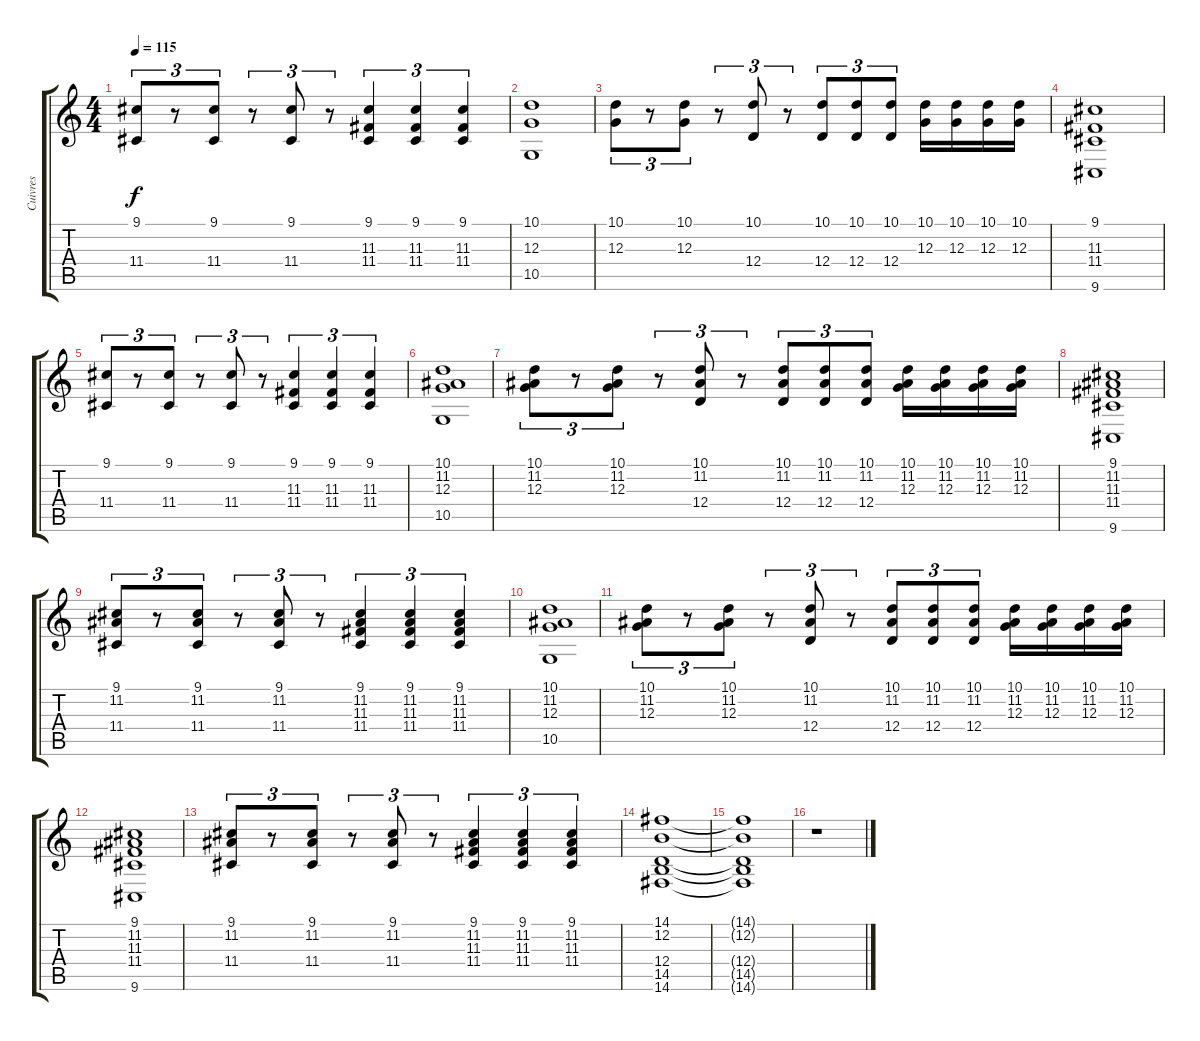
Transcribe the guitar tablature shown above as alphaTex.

\track ("Cuivres" "Cuivres") {instrument brasssection}
\staff {score tabs}
\tuning (E4 B3 G3 D3 A2 E2) {hide}
\ts (4 4)
\tempo 115
\clef g2
\ks c
(9.1 11.4).8{tu (3 2) dy f} r.8{tu (3 2)} (9.1 11.4).8{tu (3 2)} r.8{tu (3 2)} (9.1 11.4).8{tu (3 2)} r.8{tu (3 2)} (9.1 11.3 11.4).4{tu (3 2)} (9.1 11.3 11.4).4{tu (3 2)} (9.1 11.3 11.4).4{tu (3 2)} |
(10.1 12.3 10.5).1 |
(10.1 12.3).8{tu (3 2)} r.8{tu (3 2)} (10.1 12.3).8{tu (3 2)} r.8{tu (3 2)} (10.1 12.4).8{tu (3 2)} r.8{tu (3 2)} (10.1 12.4).8{tu (3 2)} (10.1 12.4).8{tu (3 2)} (10.1 12.4).8{tu (3 2)} (10.1 12.3).16 (10.1 12.3).16 (10.1 12.3).16 (10.1 12.3).16 |
(9.1 11.3 11.4 9.6).1 |
(9.1 11.4).8{tu (3 2)} r.8{tu (3 2)} (9.1 11.4).8{tu (3 2)} r.8{tu (3 2)} (9.1 11.4).8{tu (3 2)} r.8{tu (3 2)} (9.1 11.3 11.4).4{tu (3 2)} (9.1 11.3 11.4).4{tu (3 2)} (9.1 11.3 11.4).4{tu (3 2)} |
\section ("" "")
(10.1 11.2 12.3 10.5).1 |
(10.1 11.2 12.3).8{tu (3 2)} r.8{tu (3 2)} (10.1 11.2 12.3).8{tu (3 2)} r.8{tu (3 2)} (10.1 11.2 12.4).8{tu (3 2)} r.8{tu (3 2)} (10.1 11.2 12.4).8{tu (3 2)} (10.1 11.2 12.4).8{tu (3 2)} (10.1 11.2 12.4).8{tu (3 2)} (10.1 11.2 12.3).16 (10.1 11.2 12.3).16 (10.1 11.2 12.3).16 (10.1 11.2 12.3).16 |
(9.1 11.2 11.3 11.4 9.6).1 |
(9.1 11.2 11.4).8{tu (3 2)} r.8{tu (3 2)} (9.1 11.2 11.4).8{tu (3 2)} r.8{tu (3 2)} (9.1 11.2 11.4).8{tu (3 2)} r.8{tu (3 2)} (9.1 11.2 11.3 11.4).4{tu (3 2)} (9.1 11.2 11.3 11.4).4{tu (3 2)} (9.1 11.2 11.3 11.4).4{tu (3 2)} |
(10.1 11.2 12.3 10.5).1 |
(10.1 11.2 12.3).8{tu (3 2)} r.8{tu (3 2)} (10.1 11.2 12.3).8{tu (3 2)} r.8{tu (3 2)} (10.1 11.2 12.4).8{tu (3 2)} r.8{tu (3 2)} (10.1 11.2 12.4).8{tu (3 2)} (10.1 11.2 12.4).8{tu (3 2)} (10.1 11.2 12.4).8{tu (3 2)} (10.1 11.2 12.3).16 (10.1 11.2 12.3).16 (10.1 11.2 12.3).16 (10.1 11.2 12.3).16 |
(9.1 11.2 11.3 11.4 9.6).1 |
(9.1 11.2 11.4).8{tu (3 2)} r.8{tu (3 2)} (9.1 11.2 11.4).8{tu (3 2)} r.8{tu (3 2)} (9.1 11.2 11.4).8{tu (3 2)} r.8{tu (3 2)} (9.1 11.2 11.3 11.4).4{tu (3 2)} (9.1 11.2 11.3 11.4).4{tu (3 2)} (9.1 11.2 11.3 11.4).4{tu (3 2)} |
(14.1 12.2 12.4 14.5 14.6).1 |
(14.1{t} 12.2{t} 12.4{t} 14.5{t} 14.6{t}).1 |
r.1
